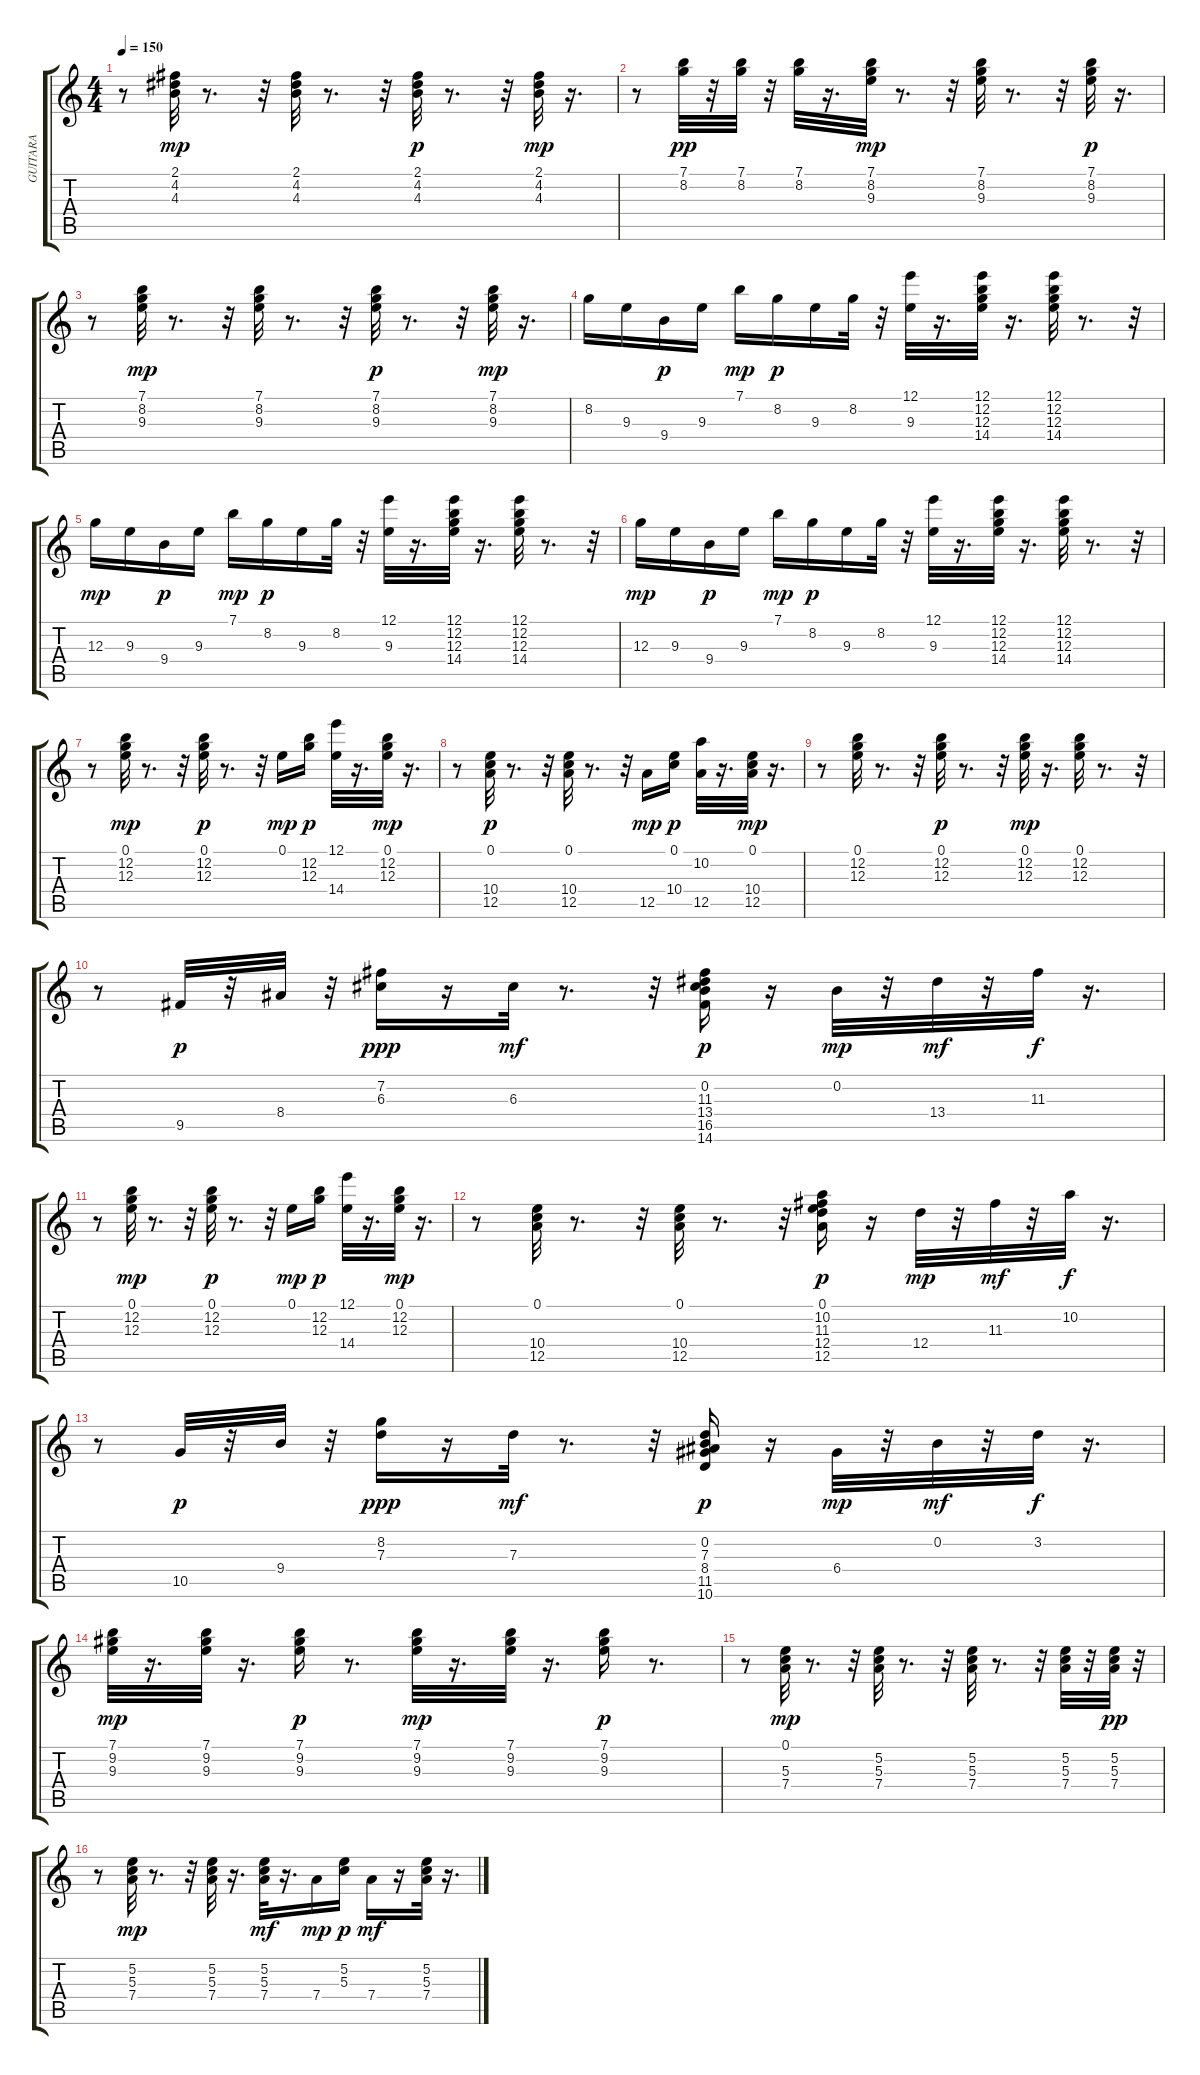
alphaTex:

\track ("GUITARA" "GUITARA") {instrument electricguitarjazz}
\staff {score tabs}
\tuning (E4 B3 G3 D3 A2 E2) {hide}
\ts (4 4)
\tempo 150
\clef g2
\ks c
r.8{dy p} (2.1 4.2 4.3).32{dy mp} r.8{d} r.32 (2.1 4.2 4.3).32 r.8{d} r.32 (2.1 4.2 4.3).32{dy p} r.8{d} r.32 (2.1 4.2 4.3).32{dy mp} r.16{d} |
r.8 (7.1 8.2).32{dy pp} r.32 (7.1 8.2).32 r.32 (7.1 8.2).32 r.16{d} (7.1 8.2 9.3).32{dy mp} r.8{d} r.32 (7.1 8.2 9.3).32 r.8{d} r.32 (7.1 8.2 9.3).32{dy p} r.16{d} |
r.8 (7.1 8.2 9.3).32{dy mp} r.8{d} r.32 (7.1 8.2 9.3).32 r.8{d} r.32 (7.1 8.2 9.3).32{dy p} r.8{d} r.32 (7.1 8.2 9.3).32{dy mp} r.16{d} |
8.2.16 9.3.16 9.4.16{dy p} 9.3.16 7.1.16{dy mp} 8.2.16{dy p} 9.3.16 8.2.32 r.32 (12.1 9.3).32 r.16{d} (12.1 12.2 12.3 14.4).32 r.16{d} (12.1 12.2 12.3 14.4).32 r.8{d} r.32 |
12.3.16{dy mp} 9.3.16 9.4.16{dy p} 9.3.16 7.1.16{dy mp} 8.2.16{dy p} 9.3.16 8.2.32 r.32 (12.1 9.3).32 r.16{d} (12.1 12.2 12.3 14.4).32 r.16{d} (12.1 12.2 12.3 14.4).32 r.8{d} r.32 |
12.3.16{dy mp} 9.3.16 9.4.16{dy p} 9.3.16 7.1.16{dy mp} 8.2.16{dy p} 9.3.16 8.2.32 r.32 (12.1 9.3).32 r.16{d} (12.1 12.2 12.3 14.4).32 r.16{d} (12.1 12.2 12.3 14.4).32 r.8{d} r.32 |
r.8 (0.1 12.2 12.3).32{dy mp} r.8{d} r.32 (0.1 12.2 12.3).32{dy p} r.8{d} r.32 0.1.16{dy mp} (12.2 12.3).16{dy p} (12.1 14.4).32 r.16{d} (0.1 12.2 12.3).32{dy mp} r.16{d} |
r.8 (0.1 10.4 12.5).32{dy p} r.8{d} r.32 (0.1 10.4 12.5).32 r.8{d} r.32 12.5.16{dy mp} (0.1 10.4).16{dy p} (10.2 12.5).32 r.16{d} (0.1 10.4 12.5).32{dy mp} r.16{d} |
r.8 (0.1 12.2 12.3).32 r.8{d} r.32 (0.1 12.2 12.3).32{dy p} r.8{d} r.32 (0.1 12.2 12.3).32{dy mp} r.16{d} (0.1 12.2 12.3).32 r.8{d} r.32 |
r.8 9.5.32{dy p} r.32 8.4.32 r.32 (7.2 6.3).16{dy ppp} r.16 6.3.32{dy mf} r.8{d} r.32 (0.2 11.3 13.4 16.5 14.6).16{dy p} r.16 0.2.32{dy mp} r.32 13.4.32{dy mf} r.32 11.3.32{dy f} r.16{d} |
r.8 (0.1 12.2 12.3).32{dy mp} r.8{d} r.32 (0.1 12.2 12.3).32{dy p} r.8{d} r.32 0.1.16{dy mp} (12.2 12.3).16{dy p} (12.1 14.4).32 r.16{d} (0.1 12.2 12.3).32{dy mp} r.16{d} |
r.8 (0.1 10.4 12.5).32 r.8{d} r.32 (0.1 10.4 12.5).32 r.8{d} r.32 (0.1 10.2 11.3 12.4 12.5).16{dy p} r.16 12.4.32{dy mp} r.32 11.3.32{dy mf} r.32 10.2.32{dy f} r.16{d} |
r.8 10.5.32{dy p} r.32 9.4.32 r.32 (8.2 7.3).16{dy ppp} r.16 7.3.32{dy mf} r.8{d} r.32 (0.2 7.3 8.4 11.5 10.6).16{dy p} r.16 6.4.32{dy mp} r.32 0.2.32{dy mf} r.32 3.2.32{dy f} r.16{d} |
(7.1 9.2 9.3).32{dy mp} r.16{d} (7.1 9.2 9.3).32 r.16{d} (7.1 9.2 9.3).16{dy p} r.8{d} (7.1 9.2 9.3).32{dy mp} r.16{d} (7.1 9.2 9.3).32 r.16{d} (7.1 9.2 9.3).16{dy p} r.8{d} |
r.8 (0.1 5.3 7.4).32{dy mp} r.8{d} r.32 (5.2 5.3 7.4).32 r.8{d} r.32 (5.2 5.3 7.4).32 r.8{d} r.32 (5.2 5.3 7.4).32 r.32 (5.2 5.3 7.4).32{dy pp} r.32 |
r.8 (5.2 5.3 7.4).32{dy mp} r.8{d} r.32 (5.2 5.3 7.4).32 r.16{d} (5.2 5.3 7.4).32{dy mf} r.16{d} 7.4.16{dy mp} (5.2 5.3).16{dy p} 7.4.16{dy mf} r.16 (5.2 5.3 7.4).32 r.16{d}
